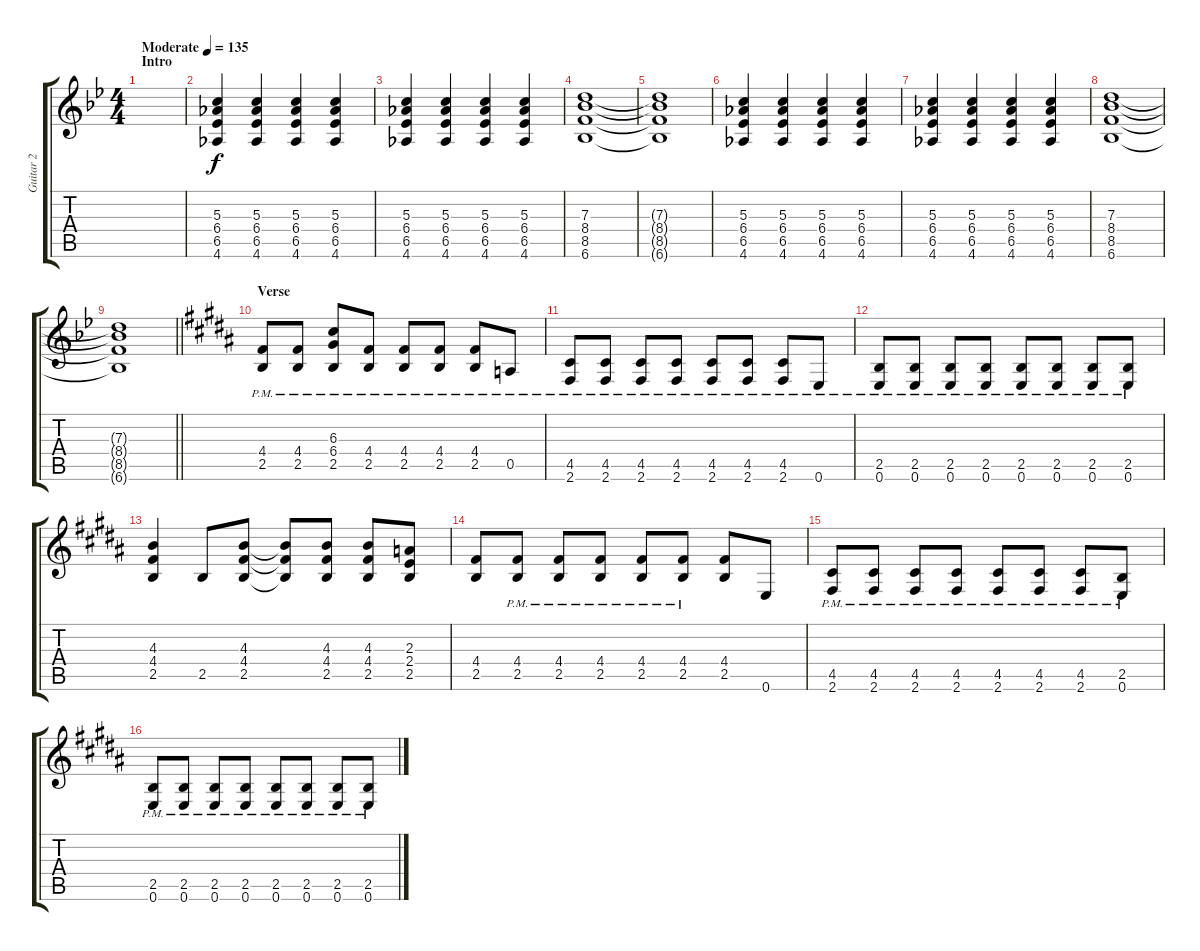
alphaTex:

\track ("Guitar 2" "Guitar 2") {instrument distortionguitar}
\staff {score tabs}
\tuning (E4 B3 G3 D3 A2 E2) {hide}
\ts (4 4)
\section ("" "Intro")
\tempo (135 "Moderate")
\clef g2
\ks bb
|
(5.3 6.4 6.5 4.6).4 (5.3 6.4 6.5 4.6).4 (5.3 6.4 6.5 4.6).4 (5.3 6.4 6.5 4.6).4 |
(5.3 6.4 6.5 4.6).4 (5.3 6.4 6.5 4.6).4 (5.3 6.4 6.5 4.6).4 (5.3 6.4 6.5 4.6).4 |
(7.3 8.4 8.5 6.6).1 |
(7.3{t} 8.4{t} 8.5{t} 6.6{t}).1 |
(5.3 6.4 6.5 4.6).4 (5.3 6.4 6.5 4.6).4 (5.3 6.4 6.5 4.6).4 (5.3 6.4 6.5 4.6).4 |
(5.3 6.4 6.5 4.6).4 (5.3 6.4 6.5 4.6).4 (5.3 6.4 6.5 4.6).4 (5.3 6.4 6.5 4.6).4 |
(7.3 8.4 8.5 6.6).1 |
\barLineRight lightlight
(7.3{t} 8.4{t} 8.5{t} 6.6{t}).1 |
\section ("" "Verse")
\ks b
(4.4{pm} 2.5{pm}).8 (4.4{pm} 2.5{pm}).8 (6.3{pm} 6.4{pm} 2.5{pm}).8 (4.4{pm} 2.5{pm}).8 (4.4{pm} 2.5{pm}).8 (4.4{pm} 2.5{pm}).8 (4.4{pm} 2.5{pm}).8 0.5{pm}.8 |
(4.5{pm} 2.6{pm}).8 (4.5{pm} 2.6{pm}).8 (4.5{pm} 2.6{pm}).8 (4.5{pm} 2.6{pm}).8 (4.5{pm} 2.6{pm}).8 (4.5{pm} 2.6{pm}).8 (4.5{pm} 2.6{pm}).8 0.6{pm}.8 |
(2.5{pm} 0.6{pm}).8 (2.5{pm} 0.6{pm}).8 (2.5{pm} 0.6{pm}).8 (2.5{pm} 0.6{pm}).8 (2.5{pm} 0.6{pm}).8 (2.5{pm} 0.6{pm}).8 (2.5{pm} 0.6{pm}).8 (2.5{pm} 0.6{pm}).8 |
(4.3 4.4 2.5).4 2.5.8 (4.3 4.4 2.5).8 (4.3{t} 4.4{t} 2.5{t}).8 (4.3 4.4 2.5).8 (4.3 4.4 2.5).8 (2.3 2.4 2.5).8 |
(4.4 2.5).8 (4.4{pm} 2.5{pm}).8 (4.4{pm} 2.5{pm}).8 (4.4{pm} 2.5{pm}).8 (4.4{pm} 2.5{pm}).8 (4.4{pm} 2.5{pm}).8 (4.4 2.5).8 0.6.8 |
(4.5{pm} 2.6{pm}).8 (4.5{pm} 2.6{pm}).8 (4.5{pm} 2.6{pm}).8 (4.5{pm} 2.6{pm}).8 (4.5{pm} 2.6{pm}).8 (4.5{pm} 2.6{pm}).8 (4.5{pm} 2.6{pm}).8 (2.5{pm} 0.6{pm}).8 |
(2.5{pm} 0.6{pm}).8 (2.5{pm} 0.6{pm}).8 (2.5{pm} 0.6{pm}).8 (2.5{pm} 0.6{pm}).8 (2.5{pm} 0.6{pm}).8 (2.5{pm} 0.6{pm}).8 (2.5{pm} 0.6{pm}).8 (2.5{pm} 0.6{pm}).8
